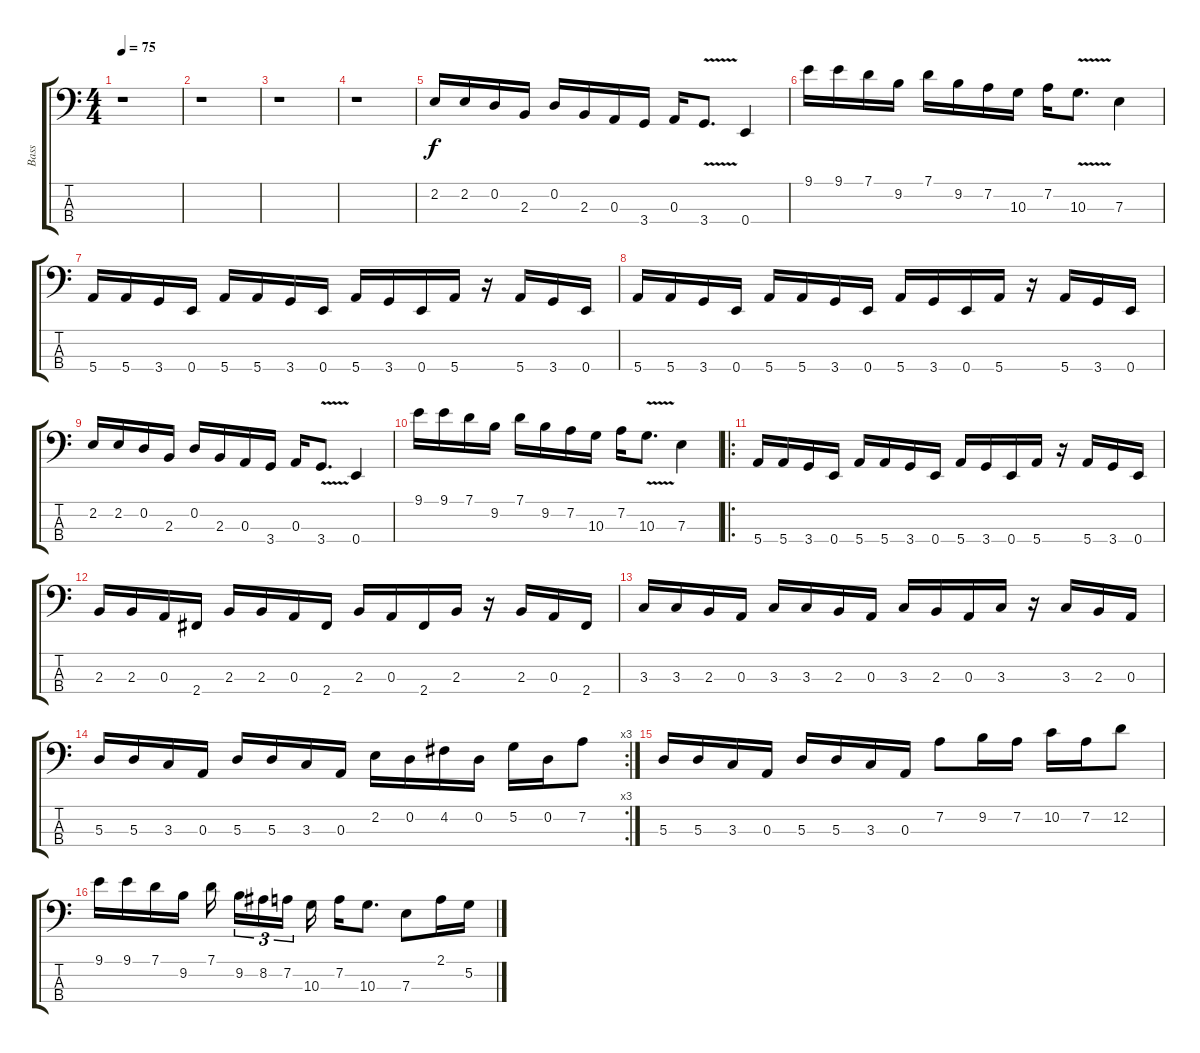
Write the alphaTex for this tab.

\track ("Bass" "Bass") {instrument electricbassfinger}
\staff {score tabs}
\tuning (G2 D2 A1 E1) {hide}
\ts (4 4)
\tempo 75
\clef f4
\ks c
r.1{dy f} |
r.1 |
r.1 |
r.1 |
2.2.16 2.2.16 0.2.16 2.3.16 0.2.16 2.3.16 0.3.16 3.4.16 0.3.16 3.4{v}.8{d} 0.4.4 |
9.1.16 9.1.16 7.1.16 9.2.16 7.1.16 9.2.16 7.2.16 10.3.16 7.2.16 10.3{v}.8{d} 7.3.4 |
5.4.16 5.4.16 3.4.16 0.4.16 5.4.16 5.4.16 3.4.16 0.4.16 5.4.16 3.4.16 0.4.16 5.4.16 r.16 5.4.16 3.4.16 0.4.16 |
5.4.16 5.4.16 3.4.16 0.4.16 5.4.16 5.4.16 3.4.16 0.4.16 5.4.16 3.4.16 0.4.16 5.4.16 r.16 5.4.16 3.4.16 0.4.16 |
2.2.16 2.2.16 0.2.16 2.3.16 0.2.16 2.3.16 0.3.16 3.4.16 0.3.16 3.4{v}.8{d} 0.4.4 |
9.1.16 9.1.16 7.1.16 9.2.16 7.1.16 9.2.16 7.2.16 10.3.16 7.2.16 10.3{v}.8{d} 7.3.4 |
\ro
5.4.16 5.4.16 3.4.16 0.4.16 5.4.16 5.4.16 3.4.16 0.4.16 5.4.16 3.4.16 0.4.16 5.4.16 r.16 5.4.16 3.4.16 0.4.16 |
2.3.16 2.3.16 0.3.16 2.4.16 2.3.16 2.3.16 0.3.16 2.4.16 2.3.16 0.3.16 2.4.16 2.3.16 r.16 2.3.16 0.3.16 2.4.16 |
3.3.16 3.3.16 2.3.16 0.3.16 3.3.16 3.3.16 2.3.16 0.3.16 3.3.16 2.3.16 0.3.16 3.3.16 r.16 3.3.16 2.3.16 0.3.16 |
\rc 3
5.3.16 5.3.16 3.3.16 0.3.16 5.3.16 5.3.16 3.3.16 0.3.16 2.2.16 0.2.16 4.2.16 0.2.16 5.2.16 0.2.16 7.2.8 |
5.3.16 5.3.16 3.3.16 0.3.16 5.3.16 5.3.16 3.3.16 0.3.16 7.2.8 9.2.16 7.2.16 10.2.16 7.2.16 12.2.8 |
9.1.16 9.1.16 7.1.16 9.2.16 7.1.16 9.2.16{tu (3 2)} 8.2.16{tu (3 2)} 7.2.16{tu (3 2)} 10.3.16 7.2.16 10.3.8{d} 7.3.8 2.1.16 5.2.16
